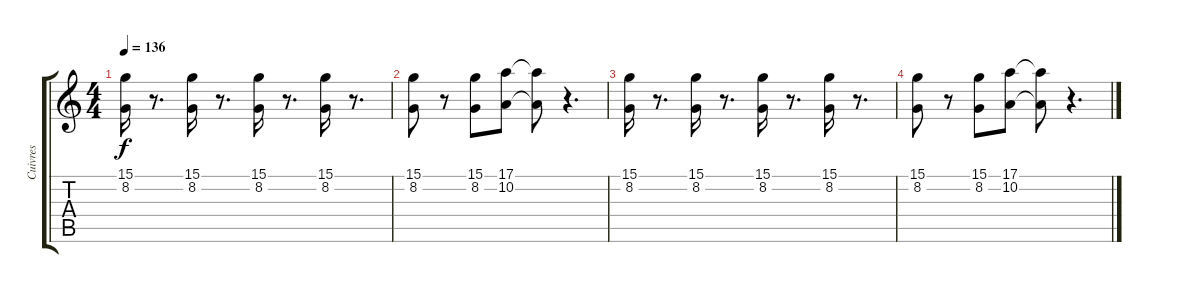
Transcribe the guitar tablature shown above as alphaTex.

\track ("Cuivres" "Cuivres") {instrument frenchhorn}
\staff {score tabs}
\tuning (E4 B3 G3 D3 A2 E2) {hide}
\ts (4 4)
\tempo 136
\clef g2
\ks c
(15.1 8.2).16{dy f volume 5} r.8{d} (15.1 8.2).16 r.8{d} (15.1 8.2).16 r.8{d} (15.1 8.2).16 r.8{d} |
(15.1 8.2).8{volume 3} r.8 (15.1 8.2).8 (17.1 10.2).8 (17.1{t} 10.2{t}).8 r.4{d} |
(15.1 8.2).16{volume 2} r.8{d} (15.1 8.2).16 r.8{d} (15.1 8.2).16 r.8{d} (15.1 8.2).16 r.8{d} |
(15.1 8.2).8 r.8 (15.1 8.2).8 (17.1 10.2).8 (17.1{t} 10.2{t}).8 r.4{d}
